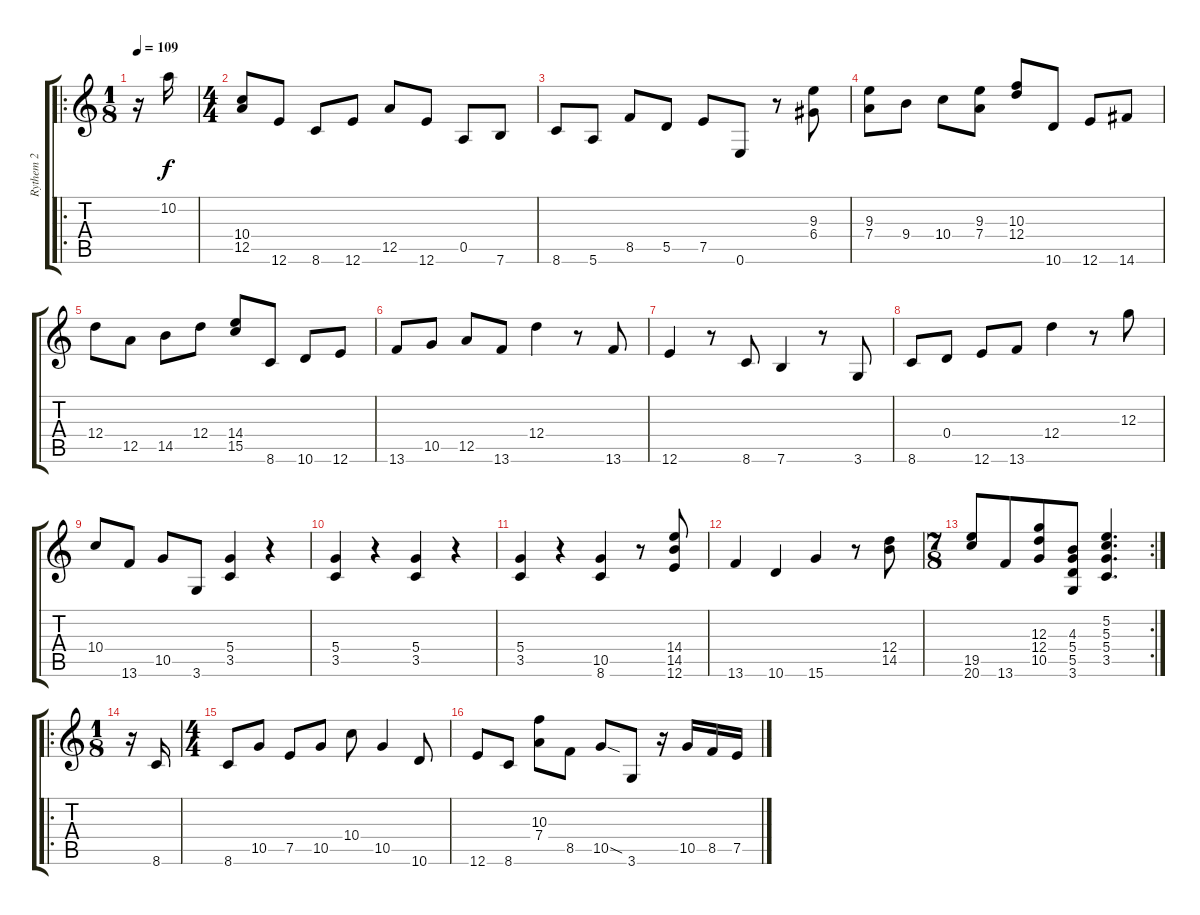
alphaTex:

\track ("Rythem 2" "Rythem 2") {instrument distortionguitar}
\staff {score tabs}
\tuning (E4 B3 G3 D3 A2 E2) {hide}
\ro
\ts (1 8)
\tempo 109
\clef g2
\ks c
r.16{dy f instrument distortionguitar} 10.2.16 |
\ts (4 4)
(10.4 12.5).8 12.6.8 8.6.8 12.6.8 12.5.8 12.6.8 0.5.8 7.6.8 |
8.6.8 5.6.8 8.5.8 5.5.8 7.5.8 0.6.8 r.8 (9.3 6.4).8 |
(9.3 7.4).8 9.4.8 10.4.8 (9.3 7.4).8 (10.3 12.4).8 10.6.8 12.6.8 14.6.8 |
12.4.8 12.5.8 14.5.8 12.4.8 (14.4 15.5).8 8.6.8 10.6.8 12.6.8 |
13.6.8 10.5.8 12.5.8 13.6.8 12.4.4 r.8 13.6.8 |
12.6.4 r.8 8.6.8 7.6.4 r.8 3.6.8 |
8.6.8 0.4.8 12.6.8 13.6.8 12.4.4 r.8 12.3.8 |
10.4.8 13.6.8 10.5.8 3.6.8 (5.4 3.5).4 r.4 |
(5.4 3.5).4 r.4 (5.4 3.5).4 r.4 |
(5.4 3.5).4 r.4 (10.5 8.6).4 r.8 (14.4 14.5 12.6).8 |
13.6.4 10.6.4 15.6.4 r.8 (12.4 14.5).8 |
\rc 2
\ts (7 8)
(19.5 20.6).8 13.6.8 (12.3 12.4 10.5).8 (4.3 5.4 5.5 3.6).8 (5.2 5.3 5.4 3.5).4{d} |
\ro
\ts (1 8)
r.16 8.6.16 |
\ts (4 4)
8.6.8 10.5.8 7.5.8 10.5.8 10.4.8 10.5.4 10.6.8 |
12.6.8 8.6.8 (10.3 7.4).8 8.5.8 10.5{sod}.8 3.6.8 r.16 10.5.16 8.5.16 7.5.16
